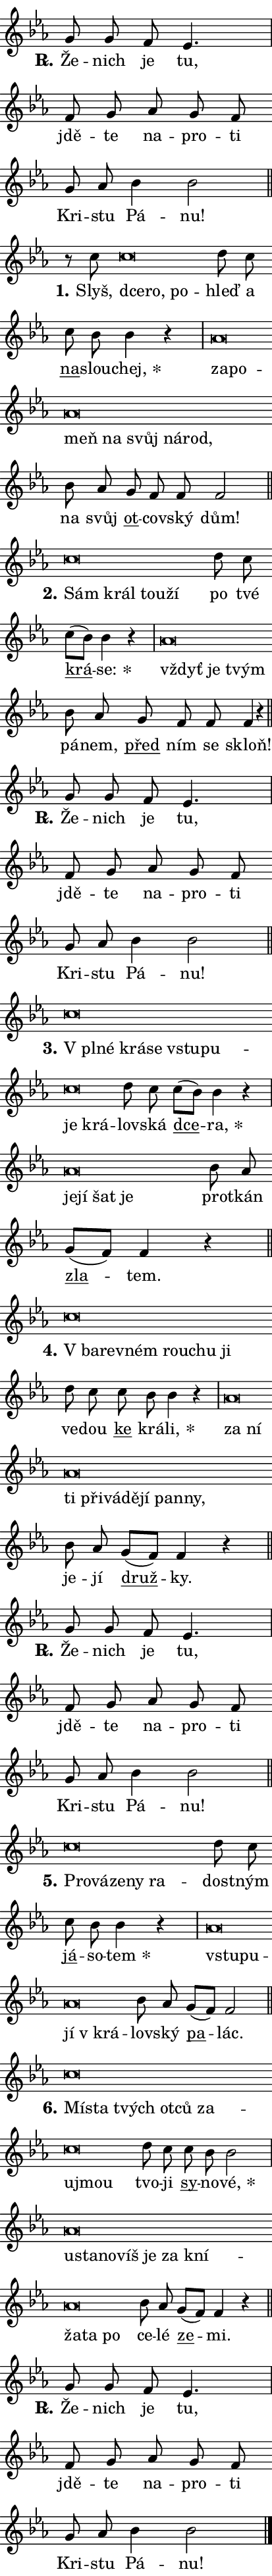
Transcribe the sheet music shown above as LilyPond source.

\version "2.22.1"
\header { tagline = "" }
\paper {
  indent = 0\cm
  top-margin = 0\cm
  right-margin = 0\cm
  bottom-margin = 0\cm
  left-margin = 0\cm
  paper-width = 7\cm
  page-breaking = #ly:one-page-breaking
  system-system-spacing.basic-distance = #11
  score-system-spacing.basic-distance = #11.3
  ragged-last = ##f
}


%% Author: Thomas Morley
%% https://lists.gnu.org/archive/html/lilypond-user/2020-05/msg00002.html
#(define (line-position grob)
"Returns position of @var[grob} in current system:
   @code{'start}, if at first time-step
   @code{'end}, if at last time-step
   @code{'middle} otherwise
"
  (let* ((col (ly:item-get-column grob))
         (ln (ly:grob-object col 'left-neighbor))
         (rn (ly:grob-object col 'right-neighbor))
         (col-to-check-left (if (ly:grob? ln) ln col))
         (col-to-check-right (if (ly:grob? rn) rn col))
         (break-dir-left
           (and
             (ly:grob-property col-to-check-left 'non-musical #f)
             (ly:item-break-dir col-to-check-left)))
         (break-dir-right
           (and
             (ly:grob-property col-to-check-right 'non-musical #f)
             (ly:item-break-dir col-to-check-right))))
        (cond ((eqv? 1 break-dir-left) 'start)
              ((eqv? -1 break-dir-right) 'end)
              (else 'middle))))

#(define (tranparent-at-line-position vctor)
  (lambda (grob)
  "Relying on @code{line-position} select the relevant enry from @var{vctor}.
Used to determine transparency,"
    (case (line-position grob)
      ((end) (not (vector-ref vctor 0)))
      ((middle) (not (vector-ref vctor 1)))
      ((start) (not (vector-ref vctor 2))))))

noteHeadBreakVisibility =
#(define-music-function (break-visibility)(vector?)
"Makes @code{NoteHead}s transparent relying on @var{break-visibility}"
#{
  \override NoteHead.transparent =
    #(tranparent-at-line-position break-visibility)
#})

#(define delete-ledgers-for-transparent-note-heads
  (lambda (grob)
    "Reads whether a @code{NoteHead} is transparent.
If so this @code{NoteHead} is removed from @code{'note-heads} from
@var{grob}, which is supposed to be @code{LedgerLineSpanner}.
As a result ledgers are not printed for this @code{NoteHead}"
    (let* ((nhds-array (ly:grob-object grob 'note-heads))
           (nhds-list
             (if (ly:grob-array? nhds-array)
                 (ly:grob-array->list nhds-array)
                 '()))
           ;; Relies on the transparent-property being done before
           ;; Staff.LedgerLineSpanner.after-line-breaking is executed.
           ;; This is fragile ...
           (to-keep
             (remove
               (lambda (nhd)
                 (ly:grob-property nhd 'transparent #f))
               nhds-list)))
      ;; TODO find a better method to iterate over grob-arrays, similiar
      ;; to filter/remove etc for lists
      ;; For now rebuilt from scratch
      (set! (ly:grob-object grob 'note-heads)  '())
      (for-each
        (lambda (nhd)
          (ly:pointer-group-interface::add-grob grob 'note-heads nhd))
        to-keep))))

hideNotes = {
  \noteHeadBreakVisibility #begin-of-line-visible
}
unHideNotes = {
  \noteHeadBreakVisibility #all-visible
}

% work-around for resetting accidentals
% https://lilypond.org/doc/v2.23/Documentation/notation/displaying-rhythms#unmetered-music
cadenzaMeasure = {
  \cadenzaOff
  \partial 1024 s1024
  \cadenzaOn
}

#(define-markup-command (accent layout props text) (markup?)
  "Underline accented syllable"
  (interpret-markup layout props
    #{\markup \override #'(offset . 4.3) \underline { #text }#}))

responsum = \markup \concat {
  "R" \hspace #-1.05 \path #0.1 #'((moveto 0 0.07) (lineto 0.9 0.8)) \hspace #0.05 "."
}

\layout {
    \context {
        \Staff
        \remove "Time_signature_engraver"
        \override LedgerLineSpanner.after-line-breaking = #delete-ledgers-for-transparent-note-heads
    }
    \context {
        \Voice {
            \override NoteHead.output-attributes = #'((class . "notehead"))
            \override Hairpin.height = #0.55
        }
    }
    \context {
        \Lyrics {
            \override StanzaNumber.output-attributes = #'((class . "stanzanumber"))
            \override LyricSpace.minimum-distance = #0.9
            \override LyricText.font-name = #"TeX Gyre Schola"
            \override LyricText.font-size = 1
            \override StanzaNumber.font-name = #"TeX Gyre Schola Bold"
            \override StanzaNumber.font-size = 1
        }
    }
}

% magnetic-lyrics.ily
%
%   written by
%     Jean Abou Samra <jean@abou-samra.fr>
%     Werner Lemberg <wl@gnu.org>
%
%   adapted by
%     Jiri Hon <jiri.hon@gmail.com>
%
% Version 2022-Apr-15

% https://www.mail-archive.com/lilypond-user@gnu.org/msg149350.html

#(define (Left_hyphen_pointer_engraver context)
   "Collect syllable-hyphen-syllable occurrences in lyrics and store
them in properties.  This engraver only looks to the left.  For
example, if the lyrics input is @code{foo -- bar}, it does the
following.

@itemize @bullet
@item
Set the @code{text} property of the @code{LyricHyphen} grob between
@q{foo} and @q{bar} to @code{foo}.

@item
Set the @code{left-hyphen} property of the @code{LyricText} grob with
text @q{foo} to the @code{LyricHyphen} grob between @q{foo} and
@q{bar}.
@end itemize

Use this auxiliary engraver in combination with the
@code{lyric-@/text::@/apply-@/magnetic-@/offset!} hook."
   (let ((hyphen #f)
         (text #f))
     (make-engraver
      (acknowledgers
       ((lyric-syllable-interface engraver grob source-engraver)
        (set! text grob)))
      (end-acknowledgers
       ((lyric-hyphen-interface engraver grob source-engraver)
        ;(when (not (grob::has-interface grob 'lyric-space-interface))
          (set! hyphen grob)));)
      ((stop-translation-timestep engraver)
       (when (and text hyphen)
         (ly:grob-set-object! text 'left-hyphen hyphen))
       (set! text #f)
       (set! hyphen #f)))))

#(define (lyric-text::apply-magnetic-offset! grob)
   "If the space between two syllables is less than the value in
property @code{LyricText@/.details@/.squash-threshold}, move the right
syllable to the left so that it gets concatenated with the left
syllable.

Use this function as a hook for
@code{LyricText@/.after-@/line-@/breaking} if the
@code{Left_@/hyphen_@/pointer_@/engraver} is active."
   (let ((hyphen (ly:grob-object grob 'left-hyphen #f)))
     (when hyphen
       (let ((left-text (ly:spanner-bound hyphen LEFT)))
         (when (grob::has-interface left-text 'lyric-syllable-interface)
           (let* ((common (ly:grob-common-refpoint grob left-text X))
                  (this-x-ext (ly:grob-extent grob common X))
                  (left-x-ext
                   (begin
                     ;; Trigger magnetism for left-text.
                     (ly:grob-property left-text 'after-line-breaking)
                     (ly:grob-extent left-text common X)))
                  ;; `delta` is the gap width between two syllables.
                  (delta (- (interval-start this-x-ext)
                            (interval-end left-x-ext)))
                  (details (ly:grob-property grob 'details))
                  (threshold (assoc-get 'squash-threshold details 0.2)))
             (when (< delta threshold)
               (let* (;; We have to manipulate the input text so that
                      ;; ligatures crossing syllable boundaries are not
                      ;; disabled.  For languages based on the Latin
                      ;; script this is essentially a beautification.
                      ;; However, for non-Western scripts it can be a
                      ;; necessity.
                      (lt (ly:grob-property left-text 'text))
                      (rt (ly:grob-property grob 'text))
                      (is-space (grob::has-interface hyphen 'lyric-space-interface))
                      (space (if is-space " " ""))
                      (space-markup (grob-interpret-markup grob " "))
                      (space-size (interval-length (ly:stencil-extent space-markup X)))
                      (extra-delta (if is-space space-size 0))
                      ;; Append new syllable.
                      (ltrt-space (if (and (string? lt) (string? rt))
                                (string-append lt space rt)
                                (make-concat-markup (list lt space rt))))
                      ;; Right-align `ltrt` to the right side.
                      (ltrt-space-markup (grob-interpret-markup
                               grob
                               (make-translate-markup
                                (cons (interval-length this-x-ext) 0)
                                (make-right-align-markup ltrt-space)))))
                 (begin
                   ;; Don't print `left-text`.
                   (ly:grob-set-property! left-text 'stencil #f)
                   ;; Set text and stencil (which holds all collected
                   ;; syllables so far) and shift it to the left.
                   (ly:grob-set-property! grob 'text ltrt-space)
                   (ly:grob-set-property! grob 'stencil ltrt-space-markup)
                   (ly:grob-translate-axis! grob (- (- delta extra-delta)) X))))))))))


#(define (lyric-hyphen::displace-bounds-first grob)
   ;; Make very sure this callback isn't triggered too early.
   (let ((left (ly:spanner-bound grob LEFT))
         (right (ly:spanner-bound grob RIGHT)))
     (ly:grob-property left 'after-line-breaking)
     (ly:grob-property right 'after-line-breaking)
     (ly:lyric-hyphen::print grob)))

squashThreshold = #0.4

\layout {
  \context {
    \Lyrics
    \consists #Left_hyphen_pointer_engraver
    \override LyricText.after-line-breaking =
      #lyric-text::apply-magnetic-offset!
    \override LyricHyphen.stencil = #lyric-hyphen::displace-bounds-first
    \override LyricText.details.squash-threshold = \squashThreshold
    \override LyricHyphen.minimum-distance = 0
    \override LyricHyphen.minimum-length = \squashThreshold
  }
}

squash = \override LyricText.details.squash-threshold = 9999
unSquash = \override LyricText.details.squash-threshold = \squashThreshold

left = \override LyricText.self-alignment-X = #LEFT
unLeft = \revert LyricText.self-alignment-X

starOffset = #(lambda (grob) 
                (let ((x_offset (ly:self-alignment-interface::aligned-on-x-parent grob)))
                  (if (= x_offset 0) 0 (+ x_offset 1.2))))

star = #(define-music-function (syllable)(string?)
"Append star separator at the end of a syllable"
#{
  \once \override LyricText.X-offset = #starOffset
  \lyricmode { \markup {
    #syllable
    \override #'((font-name . "TeX Gyre Schola Bold")) \hspace #0.2 \lower #0.65 \larger "*"
  } }
#})

starAccent = #(define-music-function (syllable)(string?)
"Append star separator at the end of a syllable and make accent"
#{
  \once \override LyricText.X-offset = #starOffset
  \lyricmode { \markup {
    \accent #syllable
    \override #'((font-name . "TeX Gyre Schola Bold")) \hspace #0.2 \lower #0.65 \larger "*"
  } }
#})

breath = #(define-music-function (syllable)(string?)
"Append breathing indicator at the end of a syllable"
#{
  \lyricmode { \markup { #syllable "+" } }
#})

optionalBreath = #(define-music-function (syllable)(string?)
"Append optional breathing indicator at the end of a syllable"
#{
  \lyricmode { \markup { #syllable "(+)" } }
#})


\score {
    <<
        \new Voice = "melody" { \cadenzaOn \key es \major \relative { g'8 g f es4. \cadenzaMeasure \bar "|" f8 g as g f \bar "" g as bes4 bes2 \cadenzaMeasure \bar "||" \break } }
        \new Lyrics \lyricsto "melody" { \lyricmode { \set stanza = \responsum
Že -- nich je tu, jdě -- te na -- pro -- ti Kri -- stu Pá -- nu! } }
    >>
    \layout {}
}

\score {
    <<
        \new Voice = "melody" { \cadenzaOn \key es \major \relative { r8 c''8 c\breve*1/16 \hideNotes \breve*1/16 \breve*1/16 \bar "" \unHideNotes d8 c \bar "" c bes bes4 r \cadenzaMeasure \bar "|" as\breve*1/16 \hideNotes \breve*1/16 \bar "" \breve*1/16 \bar "" \breve*1/16 \bar "" \breve*1/16 \bar "" \breve*1/16 \breve*1/16 \bar "" \unHideNotes bes8 as \bar "" g f f f2 \cadenzaMeasure \bar "||" \break } }
        \new Lyrics \lyricsto "melody" { \lyricmode { \set stanza = "1."
Slyš, \left dce -- \squash ro, po -- \unLeft \unSquash hleď a \markup \accent na -- slou -- \star chej, \left za -- \squash po -- meň na svůj ná -- rod, \unLeft \unSquash na svůj \markup \accent ot -- cov -- ský dům! } }
    >>
    \layout {}
}

\score {
    <<
        \new Voice = "melody" { \cadenzaOn \key es \major \relative { c''\breve*1/16 \hideNotes \breve*1/16 \bar "" \breve*1/16 \breve*1/16 \bar "" \unHideNotes d8 c \bar "" c[( bes)] bes4 r \cadenzaMeasure \bar "|" as\breve*1/16 \hideNotes \breve*1/16 \breve*1/16 \bar "" \unHideNotes bes8 as \bar "" g f f f4 r \cadenzaMeasure \bar "||" \break } }
        \new Lyrics \lyricsto "melody" { \lyricmode { \set stanza = "2."
\left Sám \squash král tou -- ží \unLeft \unSquash po tvé \markup \accent krá -- \star se: \left vždyť \squash je tvým \unLeft \unSquash pá -- nem, \markup \accent před ním se skloň! } }
    >>
    \layout {}
}

\score {
    <<
        \new Voice = "melody" { \cadenzaOn \key es \major \relative { g'8 g f es4. \cadenzaMeasure \bar "|" f8 g as g f \bar "" g as bes4 bes2 \cadenzaMeasure \bar "||" \break } }
        \new Lyrics \lyricsto "melody" { \lyricmode { \set stanza = \responsum
Že -- nich je tu, jdě -- te na -- pro -- ti Kri -- stu Pá -- nu! } }
    >>
    \layout {}
}

\score {
    <<
        \new Voice = "melody" { \cadenzaOn \key es \major \relative { c''\breve*1/16 \hideNotes \breve*1/16 \bar "" \breve*1/16 \bar "" \breve*1/16 \bar "" \breve*1/16 \bar "" \breve*1/16 \bar "" \breve*1/16 \breve*1/16 \bar "" \unHideNotes d8 c \bar "" c[( bes)] bes4 r \cadenzaMeasure \bar "|" as\breve*1/16 \hideNotes \breve*1/16 \bar "" \breve*1/16 \breve*1/16 \bar "" \unHideNotes bes8 as \bar "" g[( f)] f4 r \cadenzaMeasure \bar "||" \break } }
        \new Lyrics \lyricsto "melody" { \lyricmode { \set stanza = "3."
\left "V pl" -- \squash né krá -- se vstu -- pu -- je krá -- \unLeft \unSquash lov -- ská \markup \accent dce -- \star ra, \left je -- \squash jí šat je \unLeft \unSquash pro -- tkán \markup \accent zla -- tem. } }
    >>
    \layout {}
}

\score {
    <<
        \new Voice = "melody" { \cadenzaOn \key es \major \relative { c''\breve*1/16 \hideNotes \breve*1/16 \bar "" \breve*1/16 \bar "" \breve*1/16 \bar "" \breve*1/16 \breve*1/16 \bar "" \unHideNotes d8 c \bar "" c bes bes4 r \cadenzaMeasure \bar "|" as\breve*1/16 \hideNotes \breve*1/16 \bar "" \breve*1/16 \bar "" \breve*1/16 \bar "" \breve*1/16 \bar "" \breve*1/16 \bar "" \breve*1/16 \bar "" \breve*1/16 \breve*1/16 \bar "" \unHideNotes bes8 as \bar "" g[( f)] f4 r \cadenzaMeasure \bar "||" \break } }
        \new Lyrics \lyricsto "melody" { \lyricmode { \set stanza = "4."
\left "V ba" -- \squash rev -- ném rou -- chu ji \unLeft \unSquash ve -- dou \markup \accent ke krá -- \star li, \left za \squash ní ti při -- vá -- dě -- jí pan -- ny, \unLeft \unSquash je -- jí \markup \accent druž -- ky. } }
    >>
    \layout {}
}

\score {
    <<
        \new Voice = "melody" { \cadenzaOn \key es \major \relative { g'8 g f es4. \cadenzaMeasure \bar "|" f8 g as g f \bar "" g as bes4 bes2 \cadenzaMeasure \bar "||" \break } }
        \new Lyrics \lyricsto "melody" { \lyricmode { \set stanza = \responsum
Že -- nich je tu, jdě -- te na -- pro -- ti Kri -- stu Pá -- nu! } }
    >>
    \layout {}
}

\score {
    <<
        \new Voice = "melody" { \cadenzaOn \key es \major \relative { c''\breve*1/16 \hideNotes \breve*1/16 \bar "" \breve*1/16 \bar "" \breve*1/16 \breve*1/16 \bar "" \unHideNotes d8 c \bar "" c bes bes4 r \cadenzaMeasure \bar "|" as\breve*1/16 \hideNotes \breve*1/16 \bar "" \breve*1/16 \breve*1/16 \bar "" \unHideNotes bes8 as \bar "" g[( f)] f2 \cadenzaMeasure \bar "||" \break } }
        \new Lyrics \lyricsto "melody" { \lyricmode { \set stanza = "5."
\left Pro -- \squash vá -- ze -- ny ra -- \unLeft \unSquash dost -- ným \markup \accent já -- so -- \star tem \left vstu -- \squash pu -- jí "v krá" -- \unLeft \unSquash lov -- ský \markup \accent pa -- lác. } }
    >>
    \layout {}
}

\score {
    <<
        \new Voice = "melody" { \cadenzaOn \key es \major \relative { c''\breve*1/16 \hideNotes \breve*1/16 \bar "" \breve*1/16 \bar "" \breve*1/16 \bar "" \breve*1/16 \bar "" \breve*1/16 \bar "" \breve*1/16 \breve*1/16 \bar "" \unHideNotes d8 c \bar "" c bes bes2 \cadenzaMeasure \bar "|" as\breve*1/16 \hideNotes \breve*1/16 \bar "" \breve*1/16 \bar "" \breve*1/16 \bar "" \breve*1/16 \bar "" \breve*1/16 \bar "" \breve*1/16 \bar "" \breve*1/16 \bar "" \breve*1/16 \breve*1/16 \bar "" \unHideNotes bes8 as \bar "" g[( f)] f4 r \cadenzaMeasure \bar "||" \break } }
        \new Lyrics \lyricsto "melody" { \lyricmode { \set stanza = "6."
\left Mí -- \squash sta tvých ot -- ců za -- u -- jmou \unLeft \unSquash tvo -- ji \markup \accent sy -- no -- \star vé, \left u -- \squash sta -- no -- víš je za kní -- ža -- ta po \unLeft \unSquash ce -- lé \markup \accent ze -- mi. } }
    >>
    \layout {}
}

\score {
    <<
        \new Voice = "melody" { \cadenzaOn \key es \major \relative { g'8 g f es4. \cadenzaMeasure \bar "|" f8 g as g f \bar "" g as bes4 bes2 \cadenzaMeasure \bar "||" \break } \bar "|." }
        \new Lyrics \lyricsto "melody" { \lyricmode { \set stanza = \responsum
Že -- nich je tu, jdě -- te na -- pro -- ti Kri -- stu Pá -- nu! } }
    >>
    \layout {}
}
